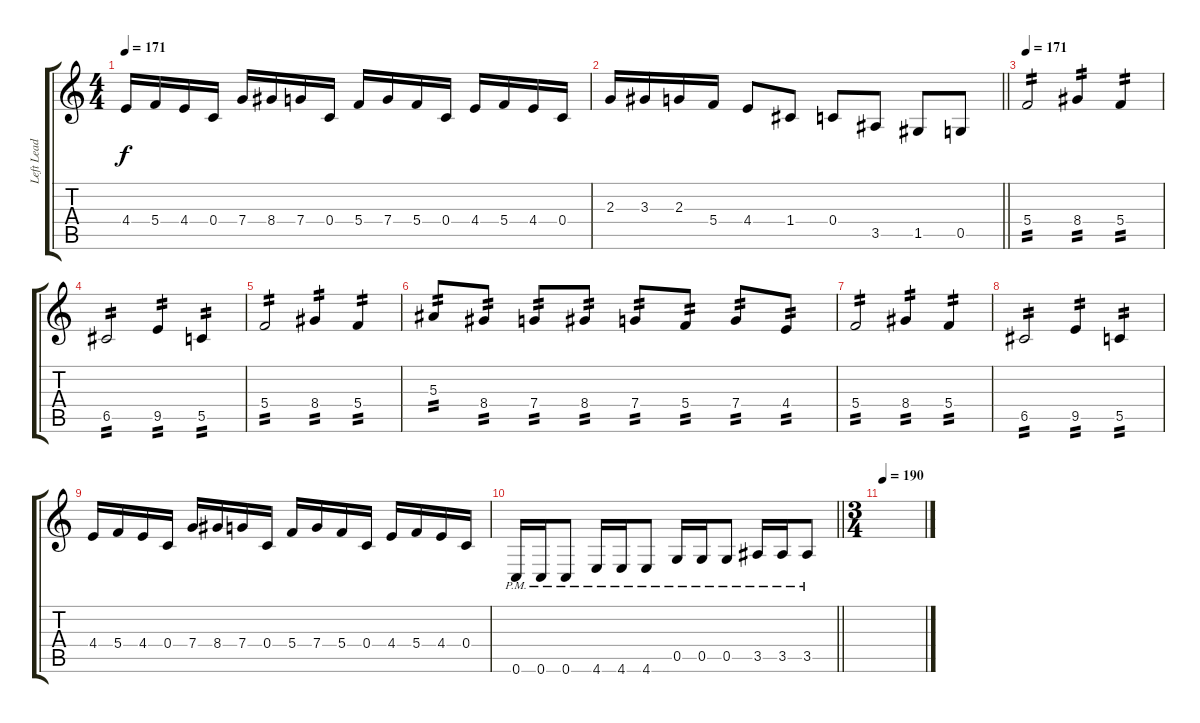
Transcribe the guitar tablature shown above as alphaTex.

\track ("Left Lead" "Left Lead") {instrument distortionguitar}
\staff {score tabs}
\tuning (D4 A3 F3 C3 G2 C2) {hide}
\ts (4 4)
\tempo 171
\clef g2
\ks c
4.4.16{dy f} 5.4.16 4.4.16 0.4.16 7.4.16 8.4.16 7.4.16 0.4.16 5.4.16 7.4.16 5.4.16 0.4.16 4.4.16 5.4.16 4.4.16 0.4.16 |
\barLineRight lightlight
2.3.16 3.3.16 2.3.16 5.4.16 4.4.8 1.4.8 0.4.8 3.5.8 1.5.8 0.5.8 |
\section ("" "")
\tempo 171
5.4.2{tp 2} 8.4.4{tp 2} 5.4.4{tp 2} |
6.5.2{tp 2} 9.5.4{tp 2} 5.5.4{tp 2} |
5.4.2{tp 2} 8.4.4{tp 2} 5.4.4{tp 2} |
5.3.8{tp 2} 8.4.8{tp 2} 7.4.8{tp 2} 8.4.8{tp 2} 7.4.8{tp 2} 5.4.8{tp 2} 7.4.8{tp 2} 4.4.8{tp 2} |
5.4.2{tp 2} 8.4.4{tp 2} 5.4.4{tp 2} |
6.5.2{tp 2} 9.5.4{tp 2} 5.5.4{tp 2} |
4.4.16 5.4.16 4.4.16 0.4.16 7.4.16 8.4.16 7.4.16 0.4.16 5.4.16 7.4.16 5.4.16 0.4.16 4.4.16 5.4.16 4.4.16 0.4.16 |
\barLineRight lightlight
0.6{pm}.16 0.6{pm}.16 0.6{pm}.8 4.6{pm}.16 4.6{pm}.16 4.6{pm}.8 0.5{pm}.16 0.5{pm}.16 0.5{pm}.8 3.5{pm}.16 3.5{pm}.16 3.5{pm}.8 |
\ts (3 4)
\section ("" "")
\tempo 190
